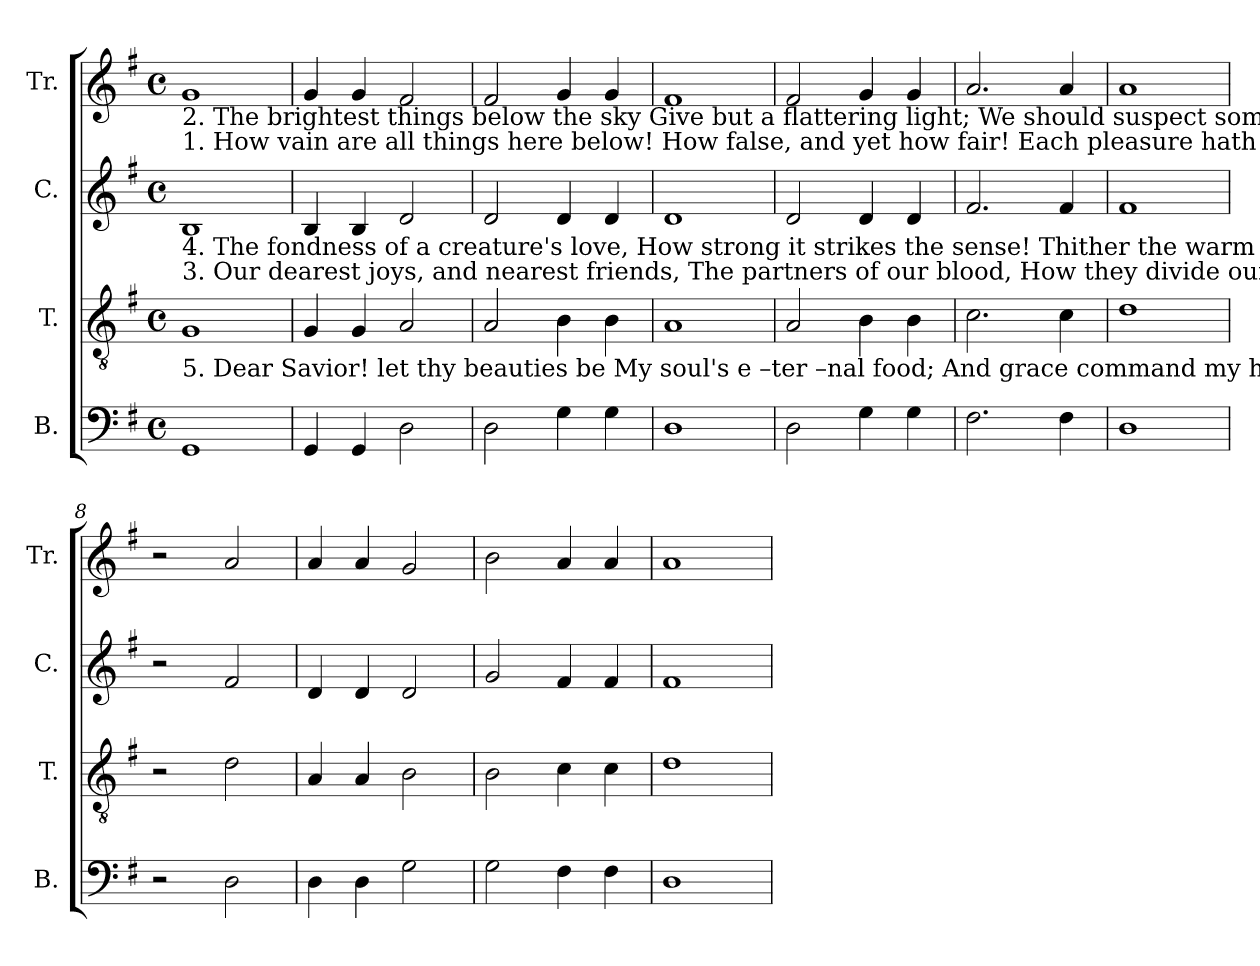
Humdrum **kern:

**kern	**kern	**kern	**kern
*part4	*part3	*part2	*part1
*staff4	*staff3	*staff2	*staff1
*I"B.	*I"T.	*I"C.	*I"Tr.
*I'B.	*I'T.	*I'C.	*I'Tr.
*clefF4	*clefGv2	*clefG2	*clefG2
*k[f#]	*k[f#]	*k[f#]	*k[f#]
*M4/4	*M4/4	*M4/4	*M4/4
*met(c)	*met(c)	*met(c)	*met(c)
*MM190	*MM190	*MM190	*MM190
=1	=1	=1	=1
!	!	!	!LO:TX:b:t=2. The  brightest  things  below the sky  Give  but  a  flattering  light;   We should suspect some danger nigh   Where we  possess  delight.
!	!	!	!LO:TX:b:t=1. How  vain are all things here below!  How false, and yet how fair!    Each  pleasure  hath  its poison too,   And  every  sweet  a  snare.
!	!	!LO:TX:b:t=4. The  fondness of a creature's love, How strong it strikes the sense!  Thither  the  warm  affections  move,  Nor can we call them thence.	!
!	!	!LO:TX:b:t=3. Our dearest joys, and nearest friends,  The partners of our blood,  How they divide our wavering minds, And leave but half for God!	!
!	!LO:TX:b:t=5. Dear  Savior!  let  thy  beauties  be    My  soul's  e –ter –nal  food;    And grace command my heart  away  From  all  cre–a–ted  good.	!	!
1GG	1G	1B	1g
=2	=2	=2	=2
4GG/	4G/	4B/	4g/
4GG/	4G/	4B/	4g/
2D\	2A/	2d/	2f#/
=3	=3	=3	=3
2D\	2A/	2d/	2f#/
4G\	4B\	4d/	4g/
4G\	4B\	4d/	4g/
=4	=4	=4	=4
1D	1A	1d	1f#
=5	=5	=5	=5
2D\	2A/	2d/	2f#/
4G\	4B\	4d/	4g/
4G\	4B\	4d/	4g/
=6	=6	=6	=6
2.F#\	2.c\	2.f#/	2.a/
4F#\	4c\	4f#/	4a/
=7	=7	=7	=7
1D	1d	1f#	1a
=8	=8	=8	=8
2r	2r	2r	2r
2D\	2d\	2f#/	2a/
=9	=9	=9	=9
4D\	4A/	4d/	4a/
4D\	4A/	4d/	4a/
2G\	2B\	2d/	2g/
=10	=10	=10	=10
2G\	2B\	2g/	2b\
4F#\	4c\	4f#/	4a/
4F#\	4c\	4f#/	4a/
=11	=11	=11	=11
1D	1d	1f#	1a
=	=	=	=
*-	*-	*-	*-
